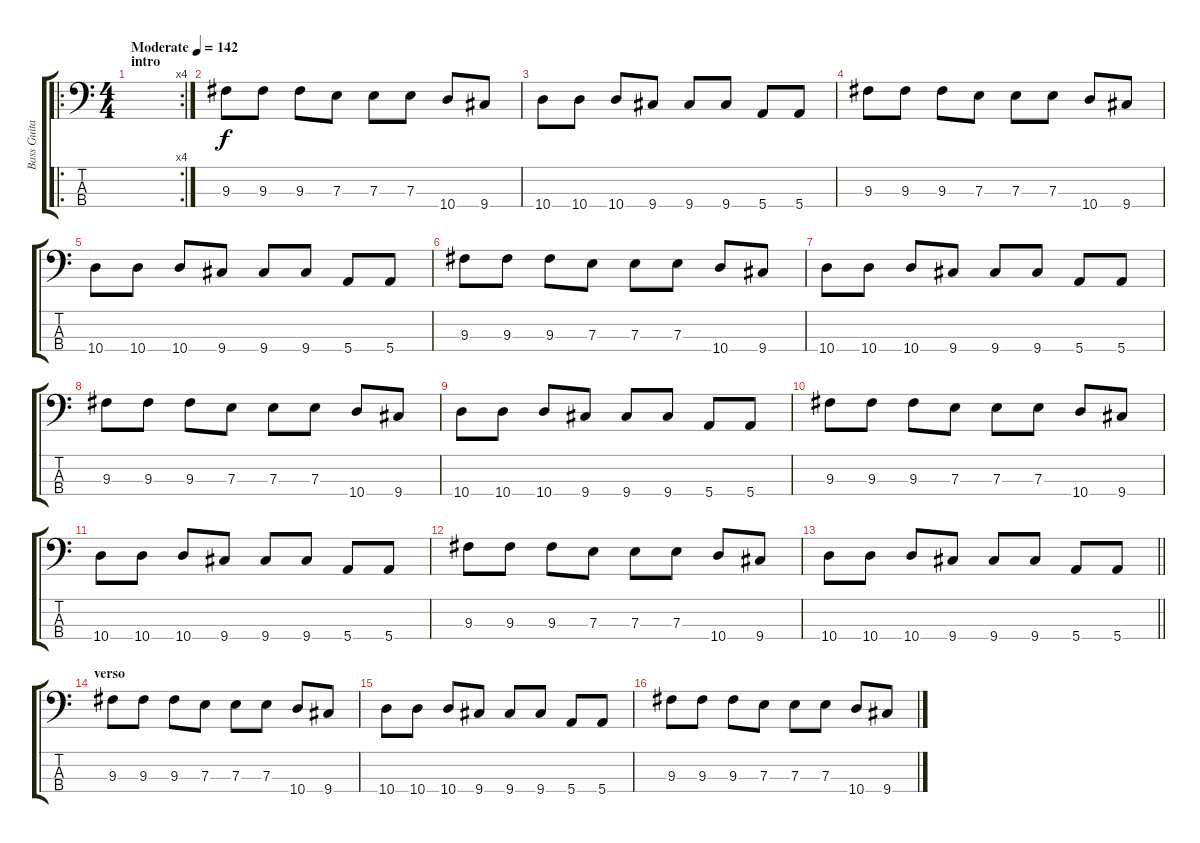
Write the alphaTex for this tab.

\track ("Bass Guitar" "Bass Guita") {instrument electricbassfinger}
\staff {score tabs}
\tuning (G2 D2 A1 E1) {hide}
\ro
\rc 4
\ts (4 4)
\section ("" "intro")
\tempo (142 "Moderate")
\clef f4
\ks c
|
9.3.8 9.3.8 9.3.8 7.3.8 7.3.8 7.3.8 10.4.8 9.4.8 |
10.4.8 10.4.8 10.4.8 9.4.8 9.4.8 9.4.8 5.4.8 5.4.8 |
9.3.8 9.3.8 9.3.8 7.3.8 7.3.8 7.3.8 10.4.8 9.4.8 |
10.4.8 10.4.8 10.4.8 9.4.8 9.4.8 9.4.8 5.4.8 5.4.8 |
9.3.8 9.3.8 9.3.8 7.3.8 7.3.8 7.3.8 10.4.8 9.4.8 |
10.4.8 10.4.8 10.4.8 9.4.8 9.4.8 9.4.8 5.4.8 5.4.8 |
9.3.8 9.3.8 9.3.8 7.3.8 7.3.8 7.3.8 10.4.8 9.4.8 |
10.4.8 10.4.8 10.4.8 9.4.8 9.4.8 9.4.8 5.4.8 5.4.8 |
9.3.8 9.3.8 9.3.8 7.3.8 7.3.8 7.3.8 10.4.8 9.4.8 |
10.4.8 10.4.8 10.4.8 9.4.8 9.4.8 9.4.8 5.4.8 5.4.8 |
9.3.8 9.3.8 9.3.8 7.3.8 7.3.8 7.3.8 10.4.8 9.4.8 |
\barLineRight lightlight
10.4.8 10.4.8 10.4.8 9.4.8 9.4.8 9.4.8 5.4.8 5.4.8 |
\section ("" "verso")
9.3.8 9.3.8 9.3.8 7.3.8 7.3.8 7.3.8 10.4.8 9.4.8 |
10.4.8 10.4.8 10.4.8 9.4.8 9.4.8 9.4.8 5.4.8 5.4.8 |
9.3.8 9.3.8 9.3.8 7.3.8 7.3.8 7.3.8 10.4.8 9.4.8
